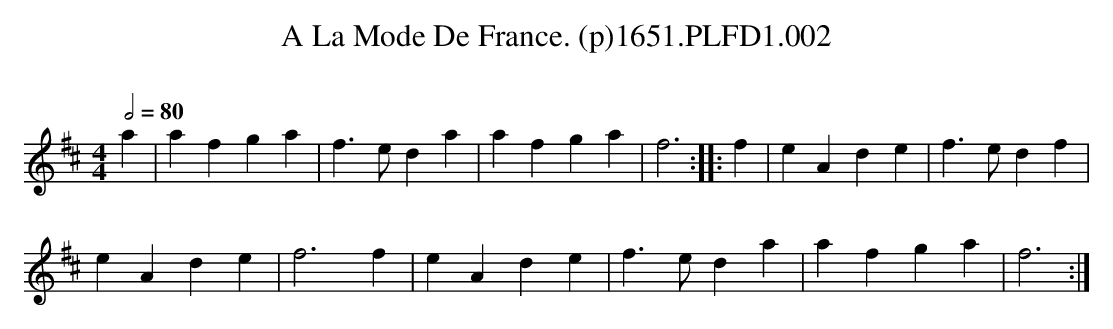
X:1
T:A La Mode De France. (p)1651.PLFD1.002
M:4/4
L:1/4
Q:1/2=80
O:
K:D
a|afga|f>eda|afga|f3::f|eAde|f>edf|
eAde|f3f|eAde|f>eda|afga|f3:|
